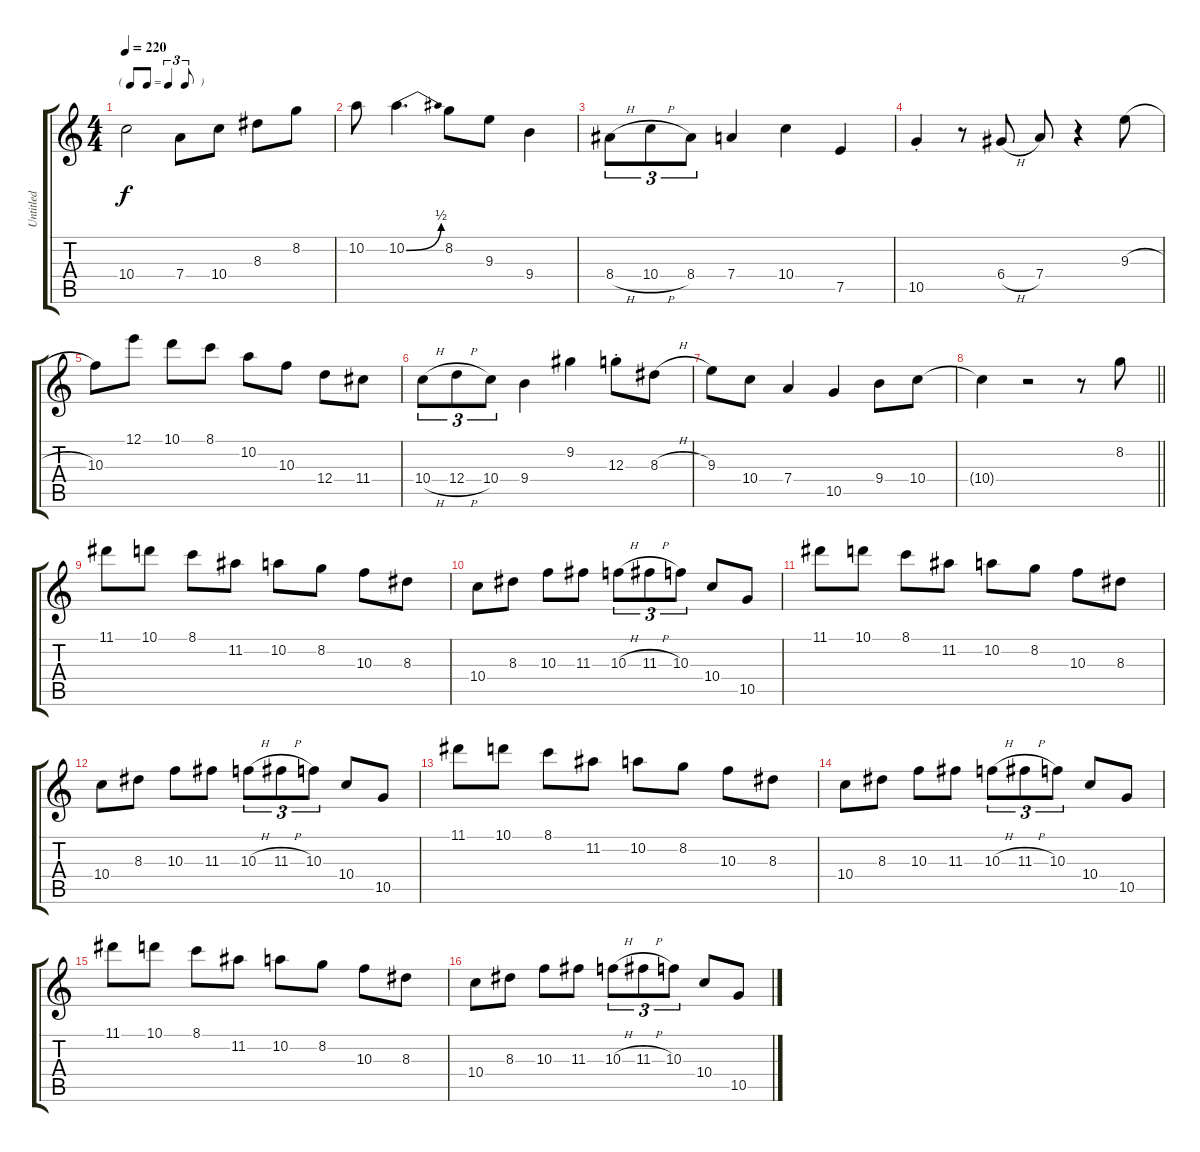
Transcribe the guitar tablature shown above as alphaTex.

\track ("Untitled" "Untitled") {instrument acousticguitarnylon}
\staff {score tabs}
\tuning (E4 B3 G3 D3 A2 E2) {hide}
\ts (4 4)
\tf triplet8th
\tempo 220
\clef g2
\ks c
10.4.2{dy f} 7.4.8 10.4.8 8.3.8 8.2.8 |
10.2.8 10.2{be (bend 0 0 60 2)}.4{d} 8.2.8 9.3.8 9.4.4 |
8.4{h}.8{tu (3 2)} 10.4{h}.8{tu (3 2)} 8.4.8{tu (3 2)} 7.4.4 10.4.4 7.5.4 |
10.5{st}.4 r.8 6.4{h}.8 7.4.8 r.4 9.3{h}.8 |
10.3.8 12.1.8 10.1.8 8.1.8 10.2.8 10.3.8 12.4.8 11.4.8 |
10.4{h}.8{tu (3 2)} 12.4{h}.8{tu (3 2)} 10.4.8{tu (3 2)} 9.4.4 9.2.4 12.3{st}.8 8.3{h}.8 |
9.3.8 10.4.8 7.4.4 10.5.4 9.4.8 10.4.8 |
\barLineRight lightlight
10.4{t}.4 r.2 r.8 8.2.8 |
11.1.8 10.1.8 8.1.8 11.2.8 10.2.8 8.2.8 10.3.8 8.3.8 |
10.4.8 8.3.8 10.3.8 11.3.8 10.3{h}.8{tu (3 2)} 11.3{h}.8{tu (3 2)} 10.3.8{tu (3 2)} 10.4.8 10.5.8 |
11.1.8 10.1.8 8.1.8 11.2.8 10.2.8 8.2.8 10.3.8 8.3.8 |
10.4.8 8.3.8 10.3.8 11.3.8 10.3{h}.8{tu (3 2)} 11.3{h}.8{tu (3 2)} 10.3.8{tu (3 2)} 10.4.8 10.5.8 |
11.1.8 10.1.8 8.1.8 11.2.8 10.2.8 8.2.8 10.3.8 8.3.8 |
10.4.8 8.3.8 10.3.8 11.3.8 10.3{h}.8{tu (3 2)} 11.3{h}.8{tu (3 2)} 10.3.8{tu (3 2)} 10.4.8 10.5.8 |
11.1.8 10.1.8 8.1.8 11.2.8 10.2.8 8.2.8 10.3.8 8.3.8 |
10.4.8 8.3.8 10.3.8 11.3.8 10.3{h}.8{tu (3 2)} 11.3{h}.8{tu (3 2)} 10.3.8{tu (3 2)} 10.4.8 10.5.8
